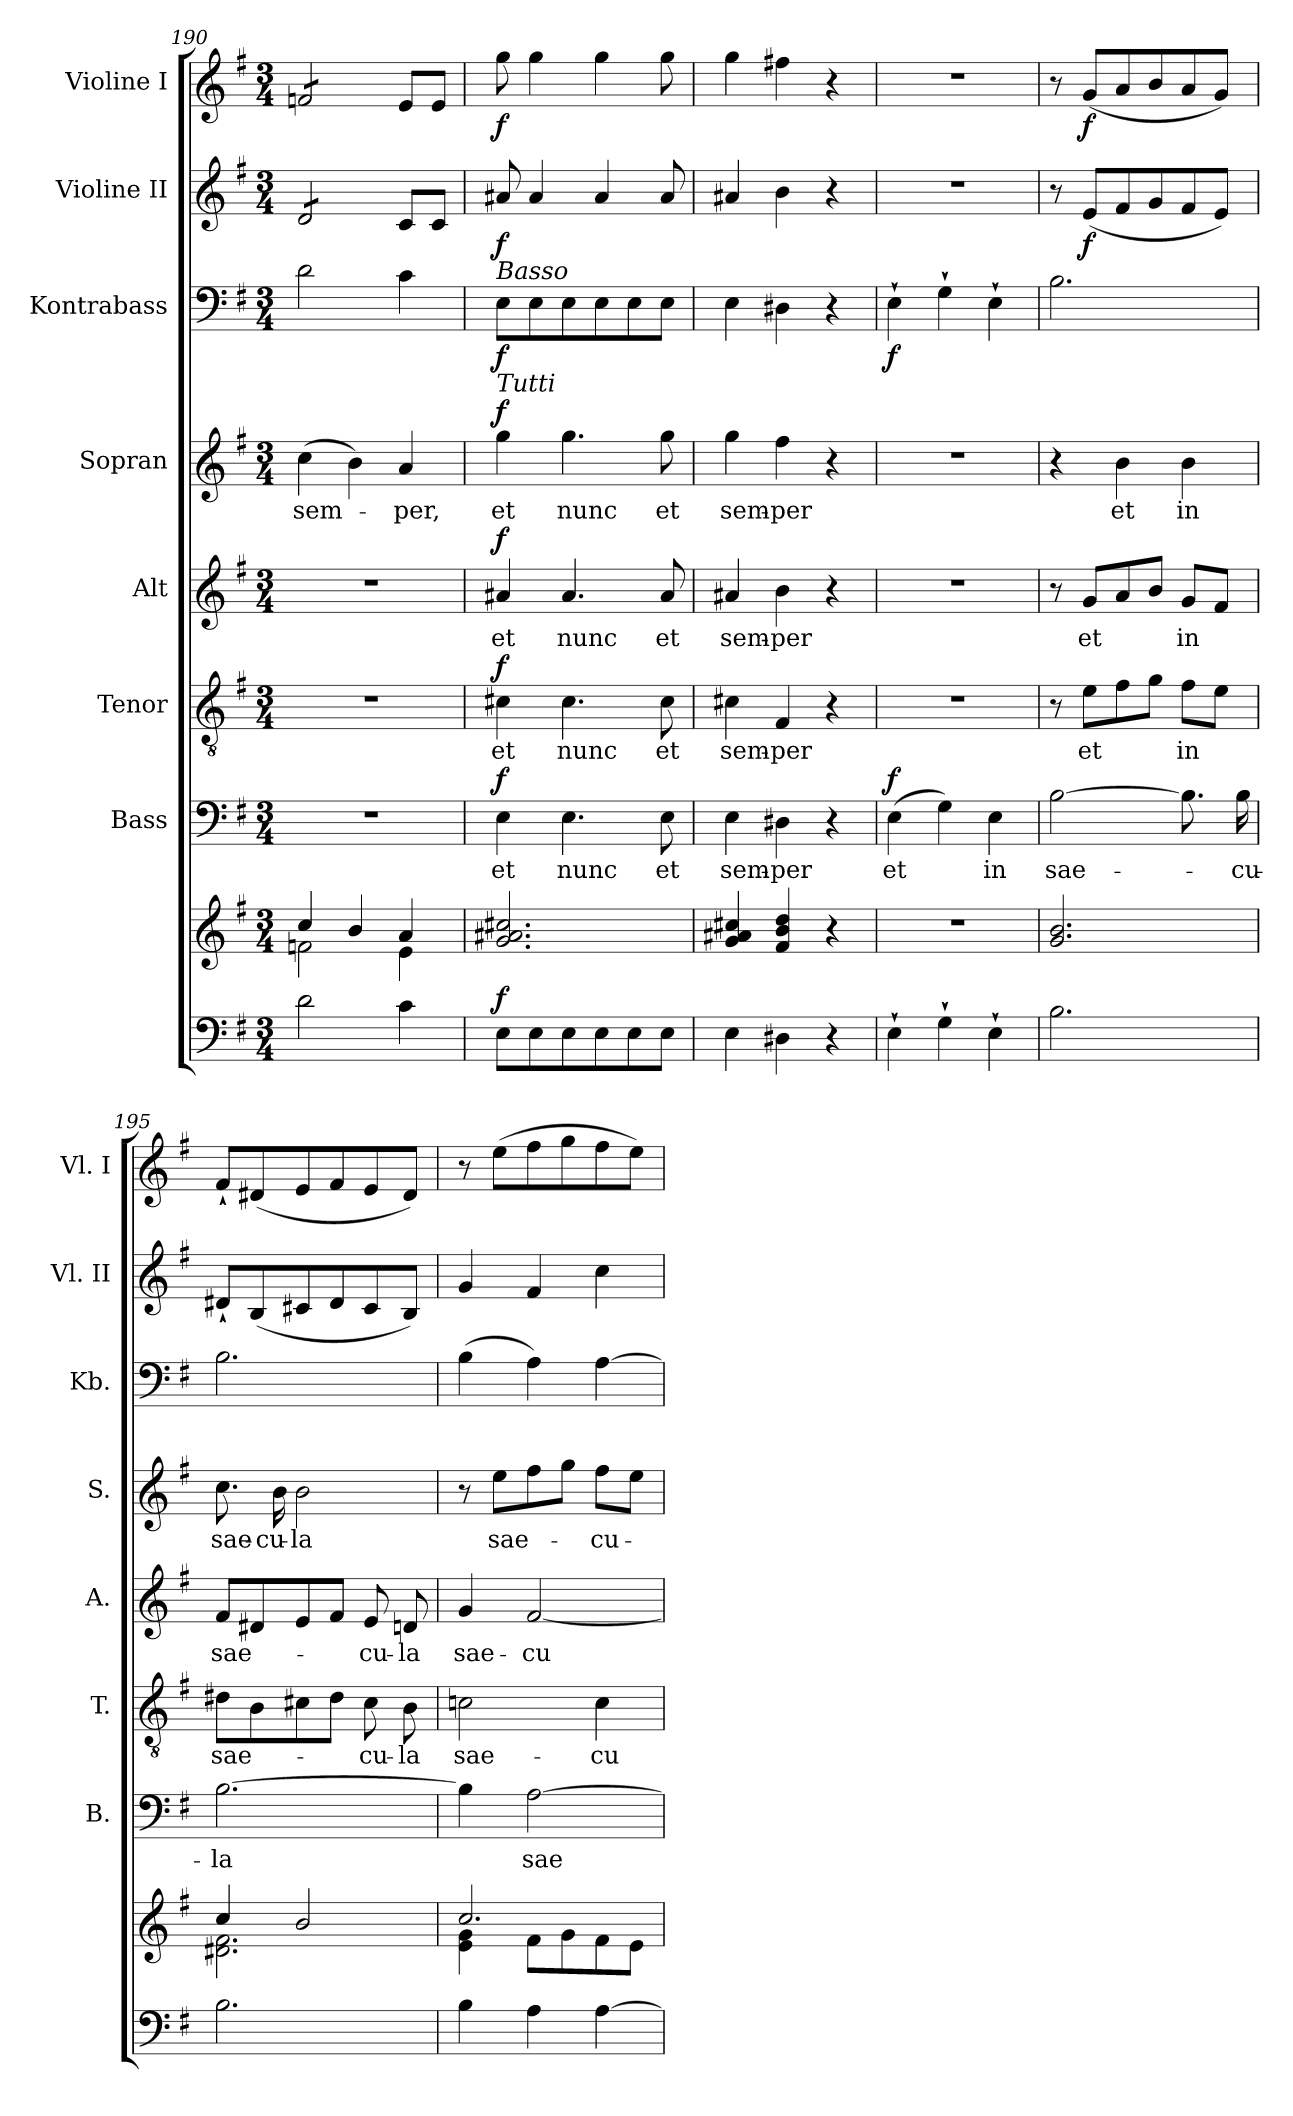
**kern	**kern	**dynam	**kern	**text	**dynam	**kern	**text	**dynam	**kern	**text	**dynam	**kern	**text	**dynam	**kern	**dynam	**kern	**dynam	**kern	**dynam
*part8	*part8	*part8	*part7	*part7	*part7	*part6	*part6	*part6	*part5	*part5	*part5	*part4	*part4	*part4	*part3	*part3	*part2	*part2	*part1	*part1
*staff9	*staff8	*staff8/9	*staff7	*staff7	*staff7	*staff6	*staff6	*staff6	*staff5	*staff5	*staff5	*staff4	*staff4	*staff4	*staff3	*staff3	*staff2	*staff2	*staff1	*staff1
*	*	*	*I"Bass	*	*	*I"Tenor	*	*	*I"Alt	*	*	*I"Sopran	*	*	*I"Kontrabass	*	*I"Violine II	*	*I"Violine I	*
*	*	*	*I'B.	*	*	*I'T.	*	*	*I'A.	*	*	*I'S.	*	*	*I'Kb.	*	*I'Vl. II	*	*I'Vl. I	*
*clefF4	*clefG2	*	*clefF4	*	*	*clefGv2	*	*	*clefG2	*	*	*clefG2	*	*	*clefF4	*	*clefG2	*	*clefG2	*
*	*	*	*	*	*	*	*	*	*	*	*	*	*	*	*ITrd7c12	*	*	*	*	*
*k[f#]	*k[f#]	*	*k[f#]	*	*	*k[f#]	*	*	*k[f#]	*	*	*k[f#]	*	*	*k[f#]	*	*k[f#]	*	*k[f#]	*
*G:	*G:	*	*G:	*	*	*G:	*	*	*G:	*	*	*G:	*	*	*G:	*	*G:	*	*G:	*
*M3/4	*M3/4	*	*M3/4	*	*	*M3/4	*	*	*M3/4	*	*	*M3/4	*	*	*M3/4	*	*M3/4	*	*M3/4	*
=190	=190	=190	=190	=190	=190	=190	=190	=190	=190	=190	=190	=190	=190	=190	=190	=190	=190	=190	=190	=190
*	*^	*	*	*	*	*	*	*	*	*	*	*	*	*	*	*	*	*	*	*
!	!	!	!	!	!	!	!	!	!	!	!	!	!	!LO:LY:b	!	!	!	!	!	!	!
*	*	*	*	*	*	*	*	*	*	*	*	*	*	*	*	*	*	*tremolo	*	*	*
*	*	*	*	*	*	*	*	*	*	*	*	*	*	*	*	*	*	*	*	*tremolo	*
2d\	4cc/	2fn\	.	2.r	.	.	2.r	.	.	2.r	.	.	(>4cc\	sem-	.	2D\	.	8d/L	.	8fn/L	.
.	.	.	.	.	.	.	.	.	.	.	.	.	.	.	.	.	.	8d/	.	8fn/	.
.	4b/	.	.	.	.	.	.	.	.	.	.	.	4b\)	.	.	.	.	8d/	.	8fn/	.
.	.	.	.	.	.	.	.	.	.	.	.	.	.	.	.	.	.	8d/J	.	8fn/J	.
*	*	*	*	*	*	*	*	*	*	*	*	*	*	*	*	*	*	*	*	*Xtremolo	*
*	*	*	*	*	*	*	*	*	*	*	*	*	*	*	*	*	*	*Xtremolo	*	*	*
!	!	!	!	!	!	!	!	!	!	!	!	!	!	!LO:LY:b	!	!	!	!	!	!	!
4c\	4a/	4e\	.	.	.	.	.	.	.	.	.	.	4a/	-per,	.	4C\	.	8c/L	.	8e/L	.
.	.	.	.	.	.	.	.	.	.	.	.	.	.	.	.	.	.	8c/J	.	8e/J	.
*	*v	*v	*	*	*	*	*	*	*	*	*	*	*	*	*	*	*	*	*	*	*
=191	=191	=191	=191	=191	=191	=191	=191	=191	=191	=191	=191	=191	=191	=191	=191	=191	=191	=191	=191	=191
!	!	!	!	!	!	!	!	!	!	!	!	!	!	!	!LO:TX:a:i:t=Basso	!	!	!	!	!
!	!	!	!	!	!	!	!	!	!	!	!	!LO:TX:a:i:t=Tutti	!	!	!	!	!	!	!	!
!	!	!LO:DY:a=2	!	!LO:LY:b	!LO:DY:a	!	!LO:LY:b	!LO:DY:a	!	!LO:LY:b	!LO:DY:a	!	!LO:LY:b	!LO:DY:a	!	!LO:DY:b	!	!LO:DY:b	!	!LO:DY:b
8E\L	2.g/ 2.a#X/ 2.cc#X/	f	4E\	et	f	4c#X\	et	f	4a#X/	et	f	4gg\	et	f	8EE\L	f	8a#X/	f	8gg\	f
8E\	.	.	.	.	.	.	.	.	.	.	.	.	.	.	8EE\	.	4a#/	.	4gg\	.
!	!	!	!	!LO:LY:b	!	!	!LO:LY:b	!	!	!LO:LY:b	!	!	!LO:LY:b	!	!	!	!	!	!	!
8E\	.	.	4.E\	nunc	.	4.c#\	nunc	.	4.a#/	nunc	.	4.gg\	nunc	.	8EE\	.	.	.	.	.
8E\	.	.	.	.	.	.	.	.	.	.	.	.	.	.	8EE\	.	4a#/	.	4gg\	.
8E\	.	.	.	.	.	.	.	.	.	.	.	.	.	.	8EE\	.	.	.	.	.
!	!	!	!	!LO:LY:b	!	!	!LO:LY:b	!	!	!LO:LY:b	!	!	!LO:LY:b	!	!	!	!	!	!	!
8E\J	.	.	8E\	et	.	8c#\	et	.	8a#/	et	.	8gg\	et	.	8EE\J	.	8a#/	.	8gg\	.
=192	=192	=192	=192	=192	=192	=192	=192	=192	=192	=192	=192	=192	=192	=192	=192	=192	=192	=192	=192	=192
!	!	!	!	!LO:LY:b	!	!	!LO:LY:b	!	!	!LO:LY:b	!	!	!LO:LY:b	!	!	!	!	!	!	!
4E\	4g/ 4a#X/ 4cc#X/	.	4E\	sem-	.	4c#X\	sem-	.	4a#X/	sem-	.	4gg\	sem-	.	4EE\	.	4a#X/	.	4gg\	.
!	!	!	!	!LO:LY:b	!	!	!LO:LY:b	!	!	!LO:LY:b	!	!	!LO:LY:b	!	!	!	!	!	!	!
4D#X\	4f#/ 4b/ 4dd/	.	4D#X\	-per	.	4F#/	-per	.	4b\	-per	.	4ff#\	-per	.	4DD#X\	.	4b\	.	4ff#X\	.
4r	4r	.	4r	.	.	4r	.	.	4r	.	.	4r	.	.	4r	.	4r	.	4r	.
!!LO:LB:g=z
=193	=193	=193	=193	=193	=193	=193	=193	=193	=193	=193	=193	=193	=193	=193	=193	=193	=193	=193	=193	=193
!	!	!	!	!LO:LY:b	!LO:DY:a	!	!	!	!	!	!	!	!	!	!	!LO:DY:b	!	!	!	!
4E`>\	2.r	.	(>4E\	et	f	2.r	.	.	2.r	.	.	2.r	.	.	4EE`>\	f	2.r	.	2.r	.
4G`>\	.	.	4G\)	.	.	.	.	.	.	.	.	.	.	.	4GG`>\	.	.	.	.	.
!	!	!	!	!LO:LY:b	!	!	!	!	!	!	!	!	!	!	!	!	!	!	!	!
4E`>\	.	.	4E\	in	.	.	.	.	.	.	.	.	.	.	4EE`>\	.	.	.	.	.
=194	=194	=194	=194	=194	=194	=194	=194	=194	=194	=194	=194	=194	=194	=194	=194	=194	=194	=194	=194	=194
!	!	!	!	!LO:LY:b	!	!	!	!	!	!	!	!	!	!	!	!	!	!	!	!
2.B\	2.g/ 2.b/	.	[2B\	sae-	.	8r	.	.	8r	.	.	4r	.	.	2.BB\	.	8r	.	8r	.
!	!	!	!	!	!	!	!LO:LY:b	!	!	!LO:LY:b	!	!	!	!	!	!	!	!LO:DY:b	!	!LO:DY:b
.	.	.	.	.	.	8e\L	et	.	8g/L	et	.	.	.	.	.	.	(<8e/L	f	(<8g/L	f
!	!	!	!	!	!	!	!	!	!	!	!	!	!LO:LY:b	!	!	!	!	!	!	!
.	.	.	.	.	.	8f#\	.	.	8a/	.	.	4b\	et	.	.	.	8f#/	.	8a/	.
.	.	.	.	.	.	8g\J	.	.	8b/J	.	.	.	.	.	.	.	8g/	.	8b/	.
!	!	!	!	!	!	!	!LO:LY:b	!	!	!LO:LY:b	!	!	!LO:LY:b	!	!	!	!	!	!	!
.	.	.	8.B\]	.	.	8f#\L	in	.	8g/L	in	.	4b\	in	.	.	.	8f#/	.	8a/	.
.	.	.	.	.	.	8e\J	.	.	8f#/J	.	.	.	.	.	.	.	8e/J)	.	8g/J)	.
!	!	!	!	!LO:LY:b	!	!	!	!	!	!	!	!	!	!	!	!	!	!	!	!
.	.	.	16B\	-cu-	.	.	.	.	.	.	.	.	.	.	.	.	.	.	.	.
=195	=195	=195	=195	=195	=195	=195	=195	=195	=195	=195	=195	=195	=195	=195	=195	=195	=195	=195	=195	=195
*	*^	*	*	*	*	*	*	*	*	*	*	*	*	*	*	*	*	*	*	*
!	!	!	!	!	!LO:LY:b	!	!	!LO:LY:b	!	!	!LO:LY:b	!	!	!LO:LY:b	!	!	!	!	!	!	!
2.B\	4cc/	2.d#X\ 2.f#\	.	[2.B\	-la	.	8d#X\L	sae-	.	8f#/L	sae-	.	8.cc\	sae-	.	2.BB\	.	8d#X`</L	.	8f#`</L	.
.	.	.	.	.	.	.	8B\	.	.	8d#X/	.	.	.	.	.	.	.	(<8B/	.	(<8d#X/	.
!	!	!	!	!	!	!	!	!	!	!	!	!	!	!LO:LY:b	!	!	!	!	!	!	!
.	.	.	.	.	.	.	.	.	.	.	.	.	16b\	-cu-	.	.	.	.	.	.	.
!	!	!	!	!	!	!	!	!	!	!	!	!	!	!LO:LY:b	!	!	!	!	!	!	!
.	2b/	.	.	.	.	.	8c#X\	.	.	8e/	.	.	2b\	-la	.	.	.	8c#X/	.	8e/	.
.	.	.	.	.	.	.	8d#\J	.	.	8f#/J	.	.	.	.	.	.	.	8d#/	.	8f#/	.
!	!	!	!	!	!	!	!	!LO:LY:b	!	!	!LO:LY:b	!	!	!	!	!	!	!	!	!	!
.	.	.	.	.	.	.	8c#\	-cu-	.	8e/	-cu-	.	.	.	.	.	.	8c#/	.	8e/	.
!	!	!	!	!	!	!	!	!LO:LY:b	!	!	!LO:LY:b	!	!	!	!	!	!	!	!	!	!
.	.	.	.	.	.	.	8B\	-la	.	8dn/	-la	.	.	.	.	.	.	8B/J)	.	8d#/J)	.
=196	=196	=196	=196	=196	=196	=196	=196	=196	=196	=196	=196	=196	=196	=196	=196	=196	=196	=196	=196	=196	=196
!	!	!	!	!	!	!	!	!LO:LY:b	!	!	!LO:LY:b	!	!	!	!	!	!	!	!	!	!
4B\	2.cc/	4e\ 4g\	.	4B\]	.	.	2cn\	sae-	.	4g/	sae-	.	8r	.	.	(>4BB\	.	4g/	.	8r	.
!	!	!	!	!	!	!	!	!	!	!	!	!	!	!LO:LY:b	!	!	!	!	!	!	!
.	.	.	.	.	.	.	.	.	.	.	.	.	8ee\L	sae-	.	.	.	.	.	(>8ee\L	.
!	!	!	!	!	!LO:LY:b	!	!	!	!	!	!LO:LY:b	!	!	!	!	!	!	!	!	!	!
4A\	.	8f#\L	.	[2A\	sae-	.	.	.	.	[2f#/	-cu-	.	8ff#\	.	.	4AA\)	.	4f#/	.	8ff#\	.
.	.	8g\	.	.	.	.	.	.	.	.	.	.	8gg\J	.	.	.	.	.	.	8gg\	.
!	!	!	!	!	!	!	!	!LO:LY:b	!	!	!	!	!	!LO:LY:b	!	!	!	!	!	!	!
[4A\	.	8f#\	.	.	.	.	4c\	-cu-	.	.	.	.	8ff#\L	-cu-	.	[4AA\	.	4cc\	.	8ff#\	.
.	.	8e\J	.	.	.	.	.	.	.	.	.	.	8ee\J	.	.	.	.	.	.	8ee\J)	.
*	*v	*v	*	*	*	*	*	*	*	*	*	*	*	*	*	*	*	*	*	*	*
=	=	=	=	=	=	=	=	=	=	=	=	=	=	=	=	=	=	=	=	=
*-	*-	*-	*-	*-	*-	*-	*-	*-	*-	*-	*-	*-	*-	*-	*-	*-	*-	*-	*-	*-
